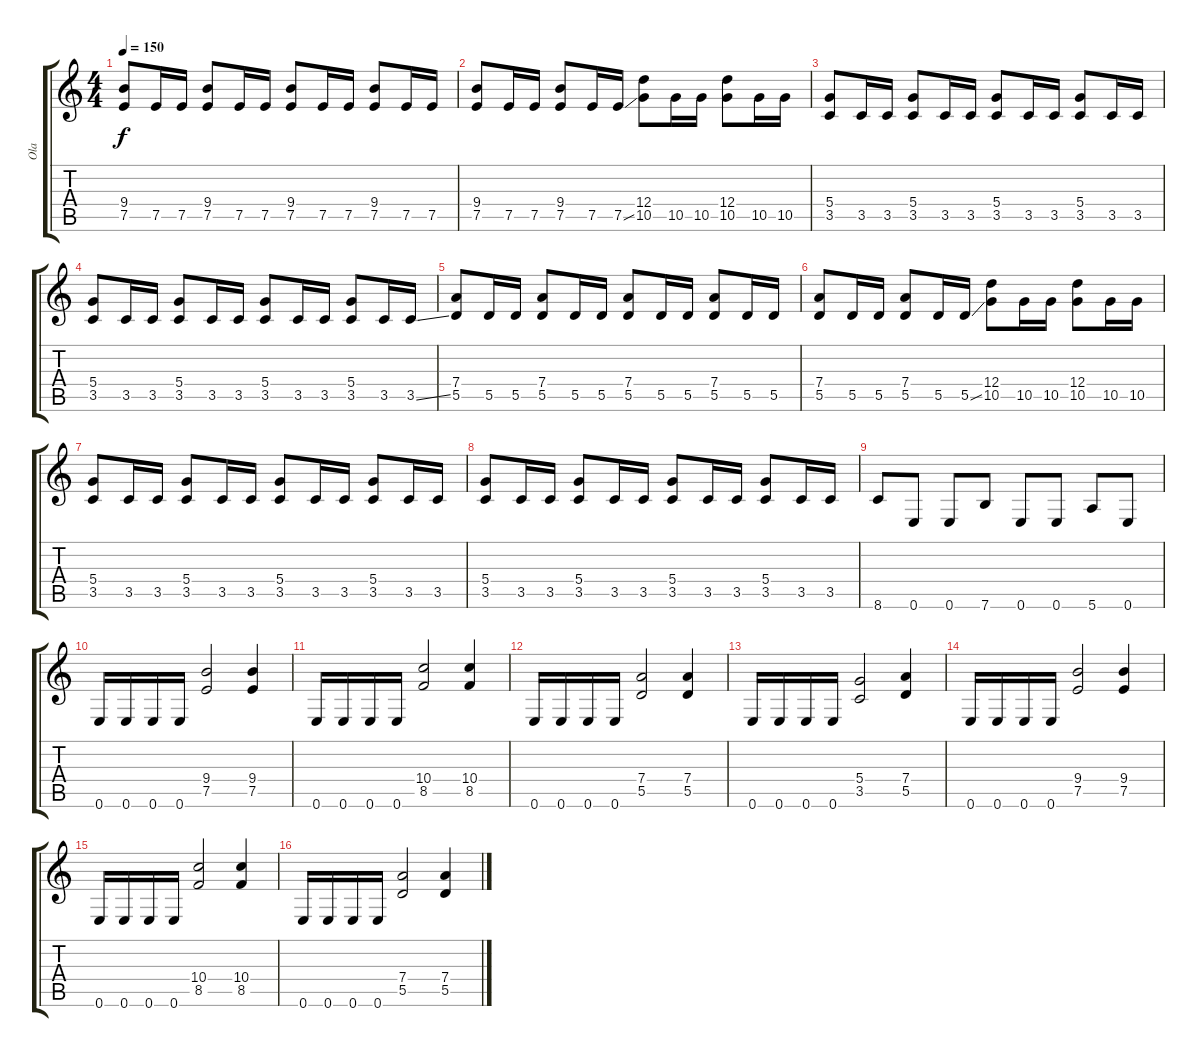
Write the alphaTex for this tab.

\track ("Ola" "Ola") {instrument overdrivenguitar}
\staff {score tabs}
\tuning (E4 B3 G3 D3 A2 E2) {hide}
\ts (4 4)
\tempo 150
\clef g2
\ks c
(9.4 7.5).8{dy f} 7.5.16 7.5.16 (9.4 7.5).8 7.5.16 7.5.16 (9.4 7.5).8 7.5.16 7.5.16 (9.4 7.5).8 7.5.16 7.5.16 |
(9.4 7.5).8 7.5.16 7.5.16 (9.4 7.5).8 7.5.16 7.5{ss}.16 (12.4 10.5).8 10.5.16 10.5.16 (12.4 10.5).8 10.5.16 10.5.16 |
(5.4 3.5).8 3.5.16 3.5.16 (5.4 3.5).8 3.5.16 3.5.16 (5.4 3.5).8 3.5.16 3.5.16 (5.4 3.5).8 3.5.16 3.5.16 |
(5.4 3.5).8 3.5.16 3.5.16 (5.4 3.5).8 3.5.16 3.5.16 (5.4 3.5).8 3.5.16 3.5.16 (5.4 3.5).8 3.5.16 3.5{ss}.16 |
(7.4 5.5).8 5.5.16 5.5.16 (7.4 5.5).8 5.5.16 5.5.16 (7.4 5.5).8 5.5.16 5.5.16 (7.4 5.5).8 5.5.16 5.5.16 |
(7.4 5.5).8 5.5.16 5.5.16 (7.4 5.5).8 5.5.16 5.5{ss}.16 (12.4 10.5).8 10.5.16 10.5.16 (12.4 10.5).8 10.5.16 10.5.16 |
(5.4 3.5).8 3.5.16 3.5.16 (5.4 3.5).8 3.5.16 3.5.16 (5.4 3.5).8 3.5.16 3.5.16 (5.4 3.5).8 3.5.16 3.5.16 |
(5.4 3.5).8 3.5.16 3.5.16 (5.4 3.5).8 3.5.16 3.5.16 (5.4 3.5).8 3.5.16 3.5.16 (5.4 3.5).8 3.5.16 3.5.16 |
8.6.8 0.6.8 0.6.8 7.6.8 0.6.8 0.6.8 5.6.8 0.6.8 |
0.6.16 0.6.16 0.6.16 0.6.16 (9.4 7.5).2 (9.4 7.5).4 |
0.6.16 0.6.16 0.6.16 0.6.16 (10.4 8.5).2 (10.4 8.5).4 |
0.6.16 0.6.16 0.6.16 0.6.16 (7.4 5.5).2 (7.4 5.5).4 |
0.6.16 0.6.16 0.6.16 0.6.16 (5.4 3.5).2 (7.4 5.5).4 |
0.6.16 0.6.16 0.6.16 0.6.16 (9.4 7.5).2 (9.4 7.5).4 |
0.6.16 0.6.16 0.6.16 0.6.16 (10.4 8.5).2 (10.4 8.5).4 |
0.6.16 0.6.16 0.6.16 0.6.16 (7.4 5.5).2 (7.4 5.5).4
